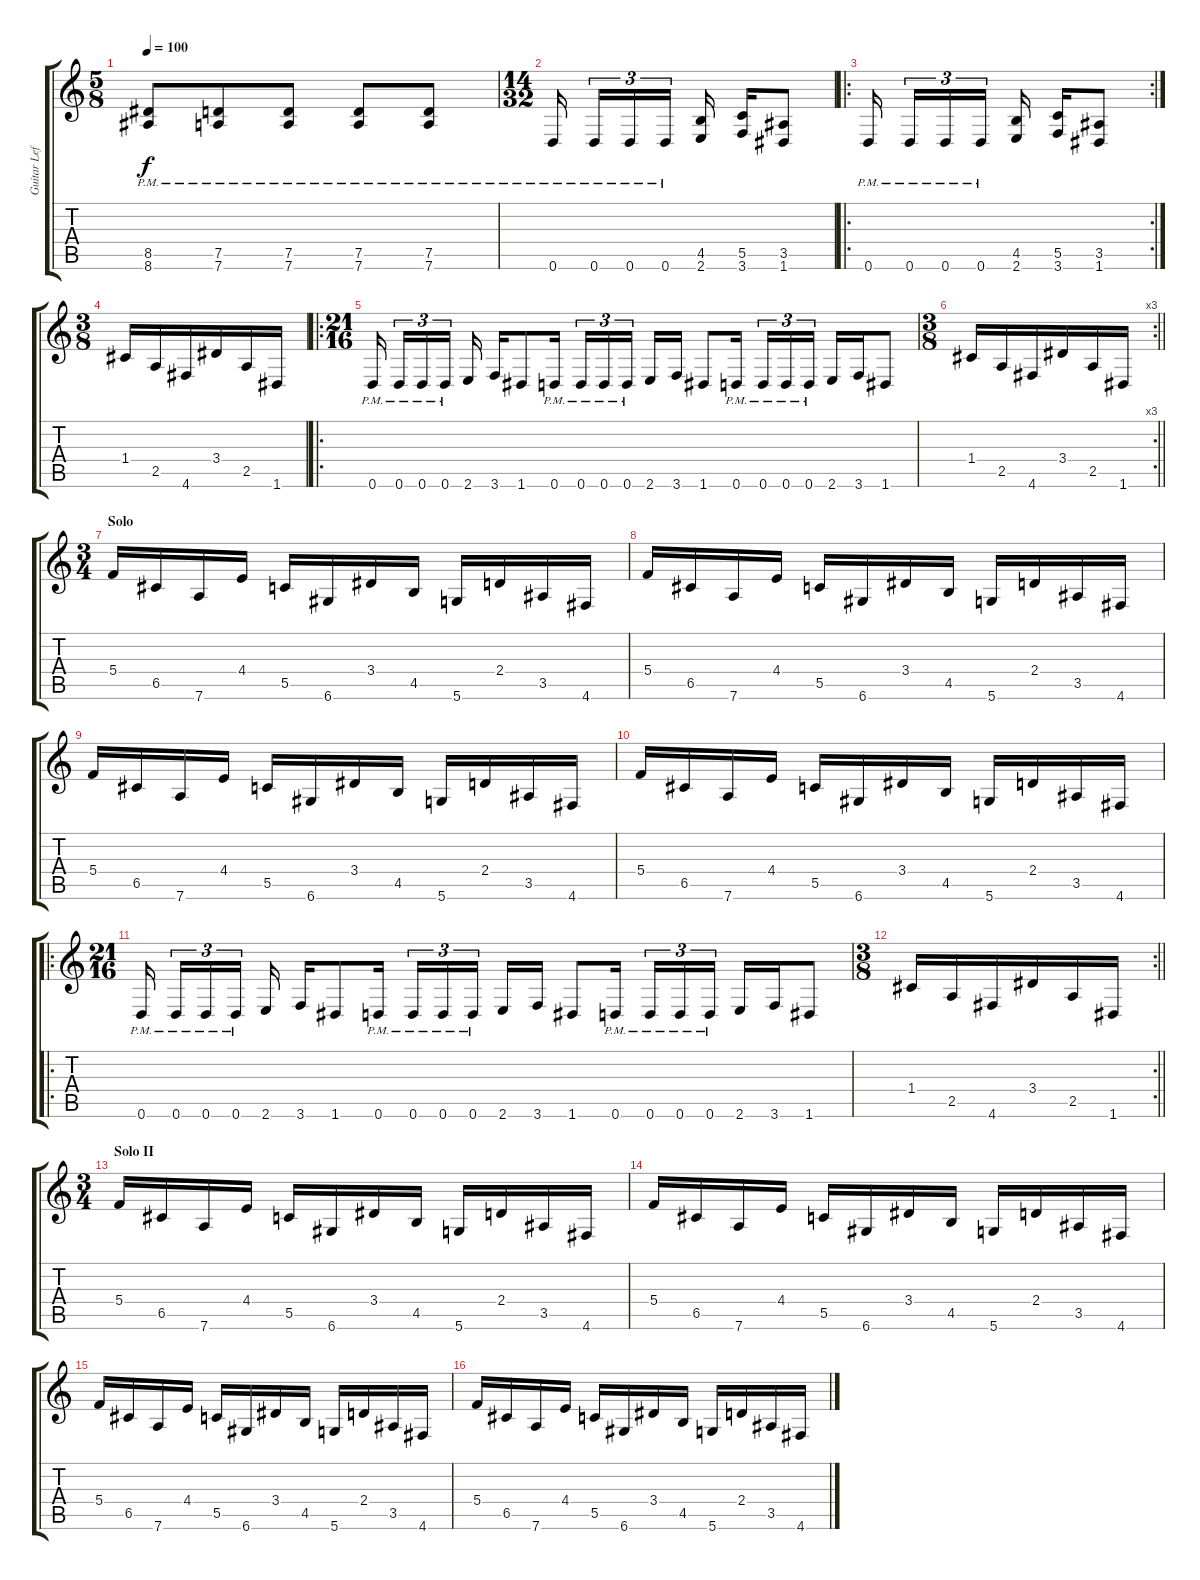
\track ("Guitar Left" "Guitar Lef") {instrument distortionguitar}
\staff {score tabs}
\tuning (D4 A3 F3 C3 G2 D2) {hide}
\ts (5 8)
\tempo 100
\clef g2
\ks c
(8.5{pm} 8.6{pm}).8{dy f} (7.5{pm} 7.6{pm}).8 (7.5{pm} 7.6{pm}).8 (7.5{pm} 7.6{pm}).8 (7.5{pm} 7.6{pm}).8 |
\ts (14 32)
0.6{pm}.16 0.6{pm}.16{tu (3 2)} 0.6{pm}.16{tu (3 2)} 0.6{pm}.16{tu (3 2)} (4.5 2.6).16 (5.5 3.6).16 (3.5 1.6).8 |
\ro
\rc 2
0.6{pm}.16 0.6{pm}.16{tu (3 2)} 0.6{pm}.16{tu (3 2)} 0.6{pm}.16{tu (3 2)} (4.5 2.6).16 (5.5 3.6).16 (3.5 1.6).8 |
\ts (3 8)
1.4.16 2.5.16 4.6.16 3.4.16 2.5.16 1.6.16 |
\ro
\ts (21 16)
0.6{pm}.16{beam splitsecondary} 0.6{pm}.16{tu (3 2)} 0.6{pm}.16{tu (3 2)} 0.6{pm}.16{tu (3 2)} 2.6.16 3.6.16 1.6.8 0.6{pm}.16{beam splitsecondary} 0.6{pm}.16{tu (3 2)} 0.6{pm}.16{tu (3 2)} 0.6{pm}.16{tu (3 2) beam splitsecondary} 2.6.16 3.6.16 1.6.8 0.6{pm}.16 0.6{pm}.16{tu (3 2)} 0.6{pm}.16{tu (3 2)} 0.6{pm}.16{tu (3 2) beam splitsecondary} 2.6.16 3.6.16 1.6.8 |
\rc 3
\ts (3 8)
\barLineRight lightlight
1.4.16 2.5.16 4.6.16 3.4.16 2.5.16 1.6.16 |
\ts (3 4)
\section ("" "Solo")
5.4.16 6.5.16 7.6.16 4.4.16 5.5.16 6.6.16 3.4.16 4.5.16 5.6.16 2.4.16 3.5.16 4.6.16 |
5.4.16 6.5.16 7.6.16 4.4.16 5.5.16 6.6.16 3.4.16 4.5.16 5.6.16 2.4.16 3.5.16 4.6.16 |
5.4.16 6.5.16 7.6.16 4.4.16 5.5.16 6.6.16 3.4.16 4.5.16 5.6.16 2.4.16 3.5.16 4.6.16 |
5.4.16 6.5.16 7.6.16 4.4.16 5.5.16 6.6.16 3.4.16 4.5.16 5.6.16 2.4.16 3.5.16 4.6.16 |
\ro
\ts (21 16)
0.6{pm}.16{beam splitsecondary} 0.6{pm}.16{tu (3 2)} 0.6{pm}.16{tu (3 2)} 0.6{pm}.16{tu (3 2)} 2.6.16 3.6.16 1.6.8 0.6{pm}.16{beam splitsecondary} 0.6{pm}.16{tu (3 2)} 0.6{pm}.16{tu (3 2)} 0.6{pm}.16{tu (3 2) beam splitsecondary} 2.6.16 3.6.16 1.6.8 0.6{pm}.16 0.6{pm}.16{tu (3 2)} 0.6{pm}.16{tu (3 2)} 0.6{pm}.16{tu (3 2) beam splitsecondary} 2.6.16 3.6.16 1.6.8 |
\rc 2
\ts (3 8)
\barLineRight lightlight
1.4.16 2.5.16 4.6.16 3.4.16 2.5.16 1.6.16 |
\ts (3 4)
\section ("" "Solo II")
5.4.16 6.5.16 7.6.16 4.4.16 5.5.16 6.6.16 3.4.16 4.5.16 5.6.16 2.4.16 3.5.16 4.6.16 |
5.4.16 6.5.16 7.6.16 4.4.16 5.5.16 6.6.16 3.4.16 4.5.16 5.6.16 2.4.16 3.5.16 4.6.16 |
5.4.16 6.5.16 7.6.16 4.4.16 5.5.16 6.6.16 3.4.16 4.5.16 5.6.16 2.4.16 3.5.16 4.6.16 |
5.4.16 6.5.16 7.6.16 4.4.16 5.5.16 6.6.16 3.4.16 4.5.16 5.6.16 2.4.16 3.5.16 4.6.16
